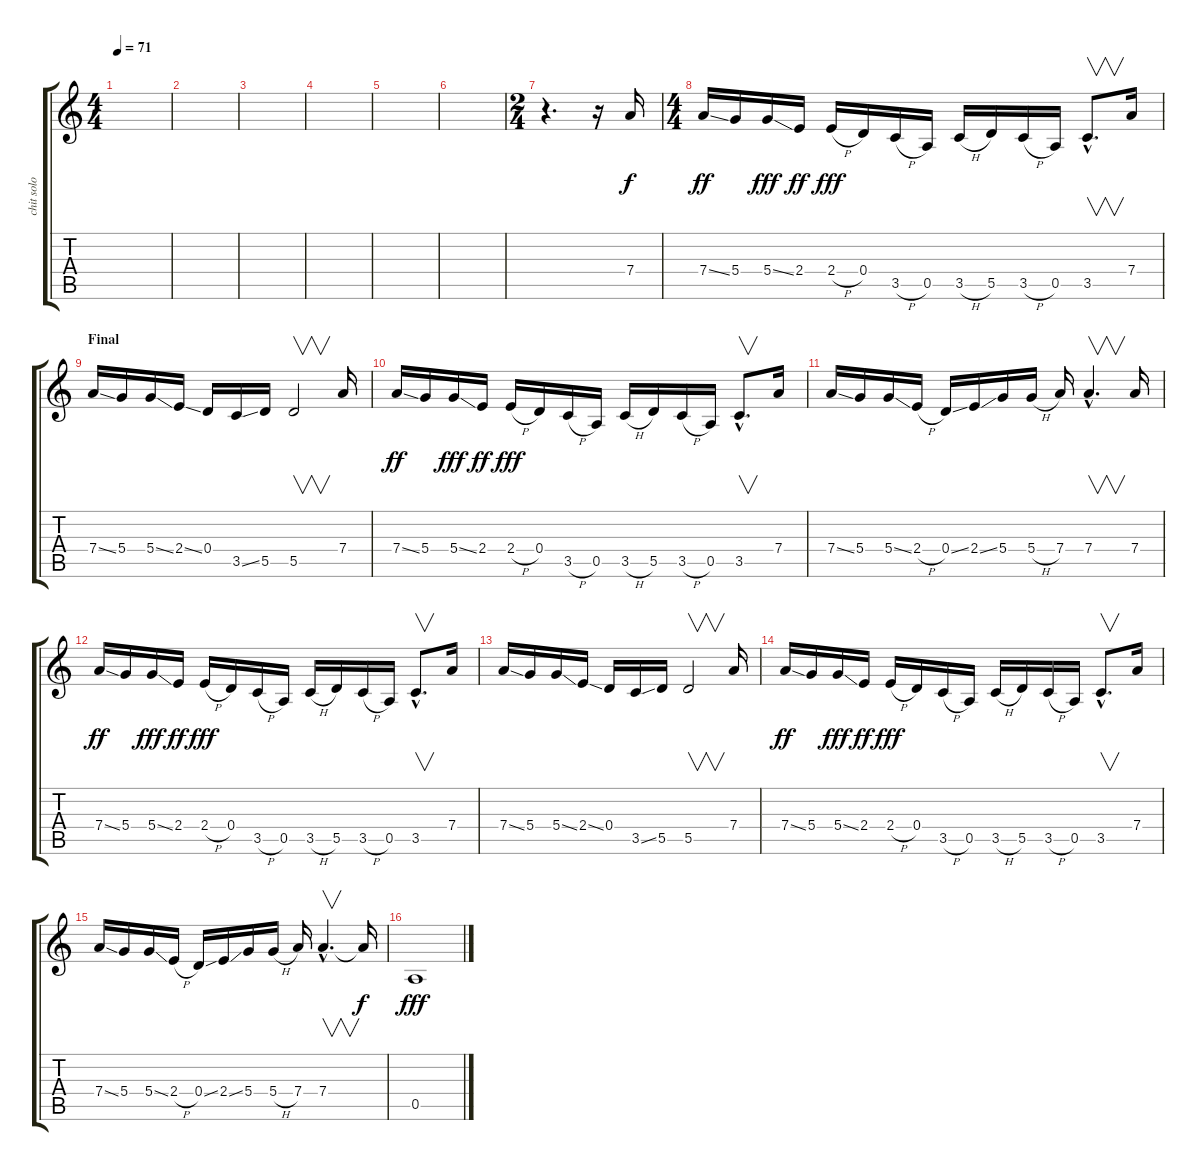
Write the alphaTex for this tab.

\track ("chit solo dobro" "chit solo ") {instrument acousticguitarnylon}
\staff {score tabs}
\tuning (E4 B3 G3 D3 A2 E2) {hide}
\ts (4 4)
\tempo 71
\clef g2
\ks c
|
|
|
|
|
|
\ts (2 4)
r.4{d} r.16 7.4.16{volume 16} |
\ts (4 4)
7.4{ss}.16{dy ff} 5.4.16 5.4{ss}.16{dy fff} 2.4.16{dy ff} 2.4{h}.16{dy fff} 0.4.16 3.5{h}.16 0.5.16 3.5{h}.16 5.5.16 3.5{h}.16 0.5.16 3.5{hac}.8{v d} 7.4.16 |
\section ("" "Final")
7.4{ss}.16 5.4.16 5.4{ss}.16 2.4{ss}.16 0.4.16 3.5{ss}.16 5.5.16 5.5.2{v} 7.4.16 |
7.4{ss}.16{dy ff} 5.4.16 5.4{ss}.16{dy fff} 2.4.16{dy ff} 2.4{h}.16{dy fff} 0.4.16 3.5{h}.16 0.5.16 3.5{h}.16 5.5.16 3.5{h}.16 0.5.16 3.5{hac}.8{v d} 7.4.16 |
7.4{ss}.16 5.4.16 5.4{ss}.16 2.4{h}.16 0.4{ss}.16 2.4{ss}.16 5.4.16 5.4{h}.16 7.4.16 7.4{hac}.4{v d} 7.4.16 |
7.4{ss}.16{dy ff} 5.4.16 5.4{ss}.16{dy fff} 2.4.16{dy ff} 2.4{h}.16{dy fff} 0.4.16 3.5{h}.16 0.5.16 3.5{h}.16 5.5.16 3.5{h}.16 0.5.16 3.5{hac}.8{v d} 7.4.16 |
7.4{ss}.16 5.4.16 5.4{ss}.16 2.4{ss}.16 0.4.16 3.5{ss}.16 5.5.16 5.5.2{v} 7.4.16 |
7.4{ss}.16{dy ff} 5.4.16 5.4{ss}.16{dy fff} 2.4.16{dy ff} 2.4{h}.16{dy fff} 0.4.16 3.5{h}.16 0.5.16 3.5{h}.16 5.5.16 3.5{h}.16 0.5.16 3.5{hac}.8{v d} 7.4.16 |
7.4{ss}.16 5.4.16 5.4{ss}.16 2.4{h}.16 0.4{ss}.16 2.4{ss}.16 5.4.16 5.4{h}.16 7.4.16 7.4{hac}.4{v d} 7.4{t}.16{dy f} |
0.5.1{dy fff}
